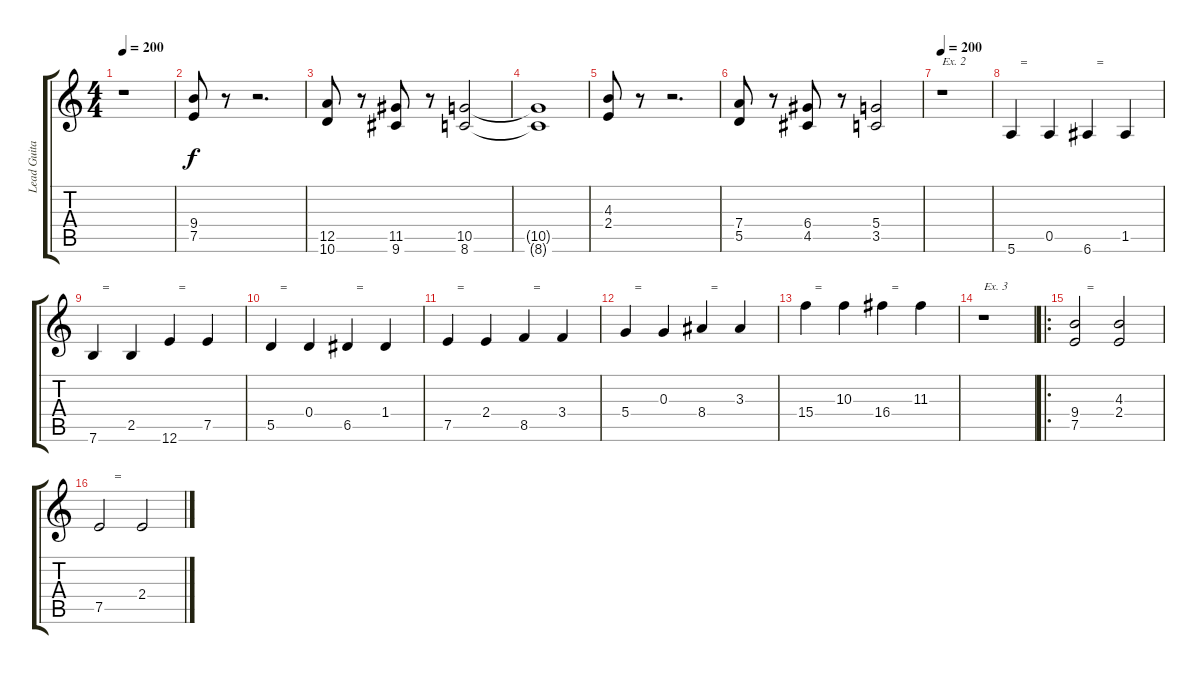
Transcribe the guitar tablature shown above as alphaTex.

\track ("Lead Guitar" "Lead Guita") {instrument distortionguitar}
\staff {score tabs}
\tuning (E4 B3 G3 D3 A2 E2) {hide}
\ts (4 4)
\tempo 200
\tempo 220
\tempo 200
\clef g2
\ks c
r.1{dy f instrument distortionguitar} |
(9.4 7.5).8 r.8 r.2{d} |
(12.5 10.6).8 r.8 (11.5 9.6).8 r.8 (10.5 8.6).2 |
(10.5{t} 8.6{t}).1 |
(4.3 2.4).8 r.8 r.2{d} |
(7.4 5.5).8 r.8 (6.4 4.5).8 r.8 (5.4 3.5).2 |
\tempo 200
r.1{txt "Ex. 2"} |
5.6.4{txt "   ="} 0.5.4 6.6.4{txt "   ="} 1.5.4 |
7.6.4{txt "   ="} 2.5.4 12.6.4{txt "   ="} 7.5.4 |
5.5.4{txt "   ="} 0.4.4 6.5.4{txt "   ="} 1.4.4 |
7.5.4{txt "   ="} 2.4.4 8.5.4{txt "   ="} 3.4.4 |
5.4.4{txt "   ="} 0.3.4 8.4.4{txt "   ="} 3.3.4 |
15.4.4{txt "   ="} 10.3.4 16.4.4{txt "   ="} 11.3.4 |
r.1{txt "Ex. 3"} |
\ro
(9.4 7.5).2{txt "    ="} (4.3 2.4).2 |
7.5.2{txt "     ="} 2.4.2
